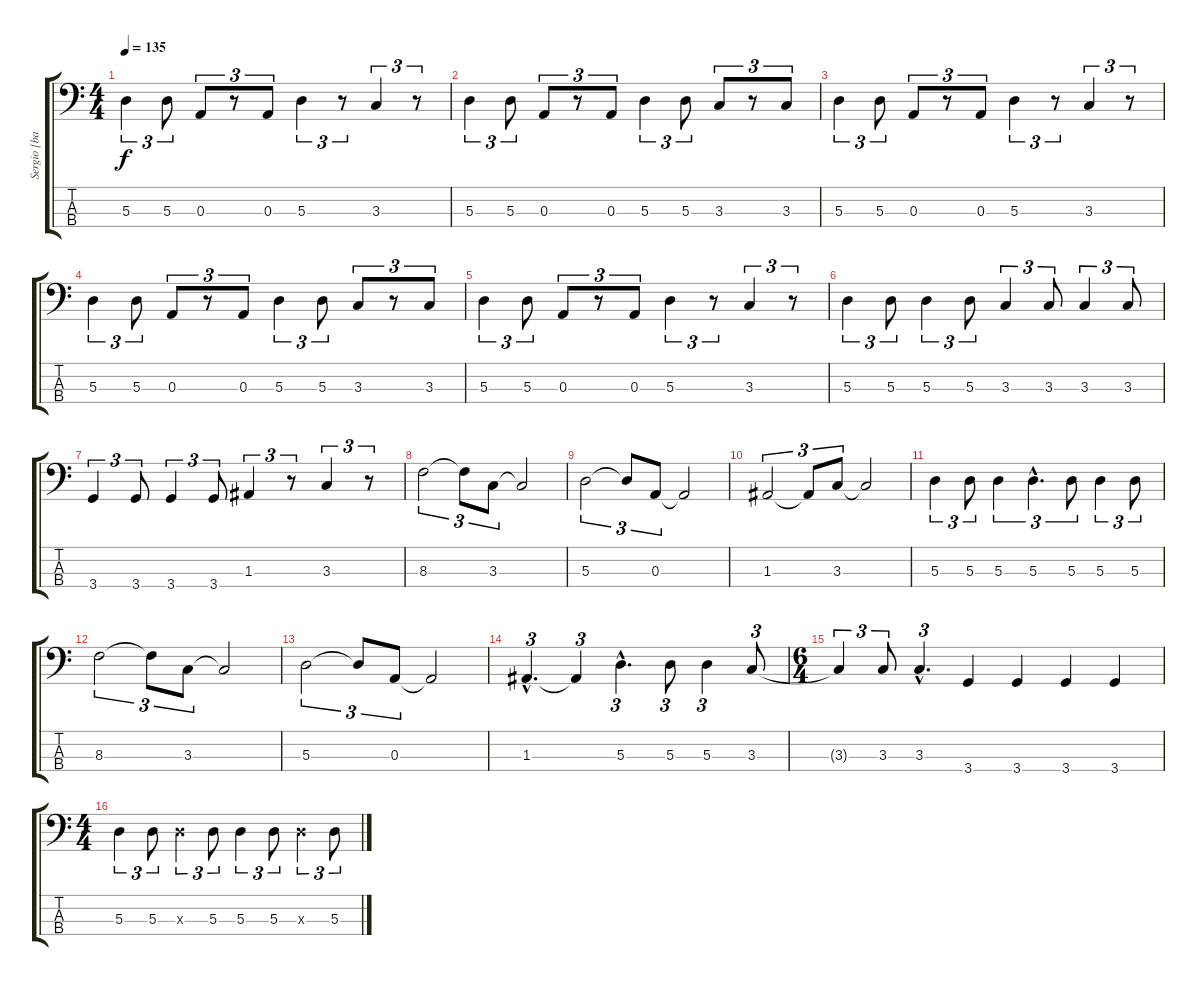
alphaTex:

\track ("Sergio [bajo]" "Sergio [ba") {instrument electricbassfinger}
\staff {score tabs}
\tuning (G2 D2 A1 E1) {hide}
\ts (4 4)
\tempo 135
\clef f4
\ks c
5.3.4{tu (3 2) dy f} 5.3.8{tu (3 2)} 0.3.8{tu (3 2)} r.8{tu (3 2)} 0.3.8{tu (3 2)} 5.3.4{tu (3 2)} r.8{tu (3 2)} 3.3.4{tu (3 2)} r.8{tu (3 2)} |
5.3.4{tu (3 2)} 5.3.8{tu (3 2)} 0.3.8{tu (3 2)} r.8{tu (3 2)} 0.3.8{tu (3 2)} 5.3.4{tu (3 2)} 5.3.8{tu (3 2)} 3.3.8{tu (3 2)} r.8{tu (3 2)} 3.3.8{tu (3 2)} |
5.3.4{tu (3 2)} 5.3.8{tu (3 2)} 0.3.8{tu (3 2)} r.8{tu (3 2)} 0.3.8{tu (3 2)} 5.3.4{tu (3 2)} r.8{tu (3 2)} 3.3.4{tu (3 2)} r.8{tu (3 2)} |
5.3.4{tu (3 2)} 5.3.8{tu (3 2)} 0.3.8{tu (3 2)} r.8{tu (3 2)} 0.3.8{tu (3 2)} 5.3.4{tu (3 2)} 5.3.8{tu (3 2)} 3.3.8{tu (3 2)} r.8{tu (3 2)} 3.3.8{tu (3 2)} |
5.3.4{tu (3 2)} 5.3.8{tu (3 2)} 0.3.8{tu (3 2)} r.8{tu (3 2)} 0.3.8{tu (3 2)} 5.3.4{tu (3 2)} r.8{tu (3 2)} 3.3.4{tu (3 2)} r.8{tu (3 2)} |
5.3.4{tu (3 2)} 5.3.8{tu (3 2)} 5.3.4{tu (3 2)} 5.3.8{tu (3 2)} 3.3.4{tu (3 2)} 3.3.8{tu (3 2)} 3.3.4{tu (3 2)} 3.3.8{tu (3 2)} |
3.4.4{tu (3 2)} 3.4.8{tu (3 2)} 3.4.4{tu (3 2)} 3.4.8{tu (3 2)} 1.3.4{tu (3 2)} r.8{tu (3 2)} 3.3.4{tu (3 2)} r.8{tu (3 2)} |
8.3.2{tu (3 2)} 8.3{t}.8{tu (3 2)} 3.3.8{tu (3 2)} 3.3{t}.2 |
5.3.2{tu (3 2)} 5.3{t}.8{tu (3 2)} 0.3.8{tu (3 2)} 0.3{t}.2 |
1.3.2{tu (3 2)} 1.3{t}.8{tu (3 2)} 3.3.8{tu (3 2)} 3.3{t}.2 |
5.3.4{tu (3 2)} 5.3.8{tu (3 2)} 5.3.4{tu (3 2)} 5.3{hac}.4{d tu (3 2)} 5.3.8{tu (3 2)} 5.3.4{tu (3 2)} 5.3.8{tu (3 2)} |
8.3.2{tu (3 2)} 8.3{t}.8{tu (3 2)} 3.3.8{tu (3 2)} 3.3{t}.2 |
5.3.2{tu (3 2)} 5.3{t}.8{tu (3 2)} 0.3.8{tu (3 2)} 0.3{t}.2 |
1.3{hac}.4{d tu (3 2)} 1.3{t}.4{tu (3 2)} 5.3{hac}.4{d tu (3 2)} 5.3.8{tu (3 2)} 5.3.4{tu (3 2)} 3.3.8{tu (3 2)} |
\ts (6 4)
3.3{t}.4{tu (3 2)} 3.3.8{tu (3 2)} 3.3{hac}.4{d tu (3 2)} 3.4.4 3.4.4 3.4.4 3.4.4 |
\ts (4 4)
5.3.4{tu (3 2)} 5.3.8{tu (3 2)} 5.3{x}.4{tu (3 2)} 5.3.8{tu (3 2)} 5.3.4{tu (3 2)} 5.3.8{tu (3 2)} 5.3{x}.4{tu (3 2)} 5.3.8{tu (3 2)}
